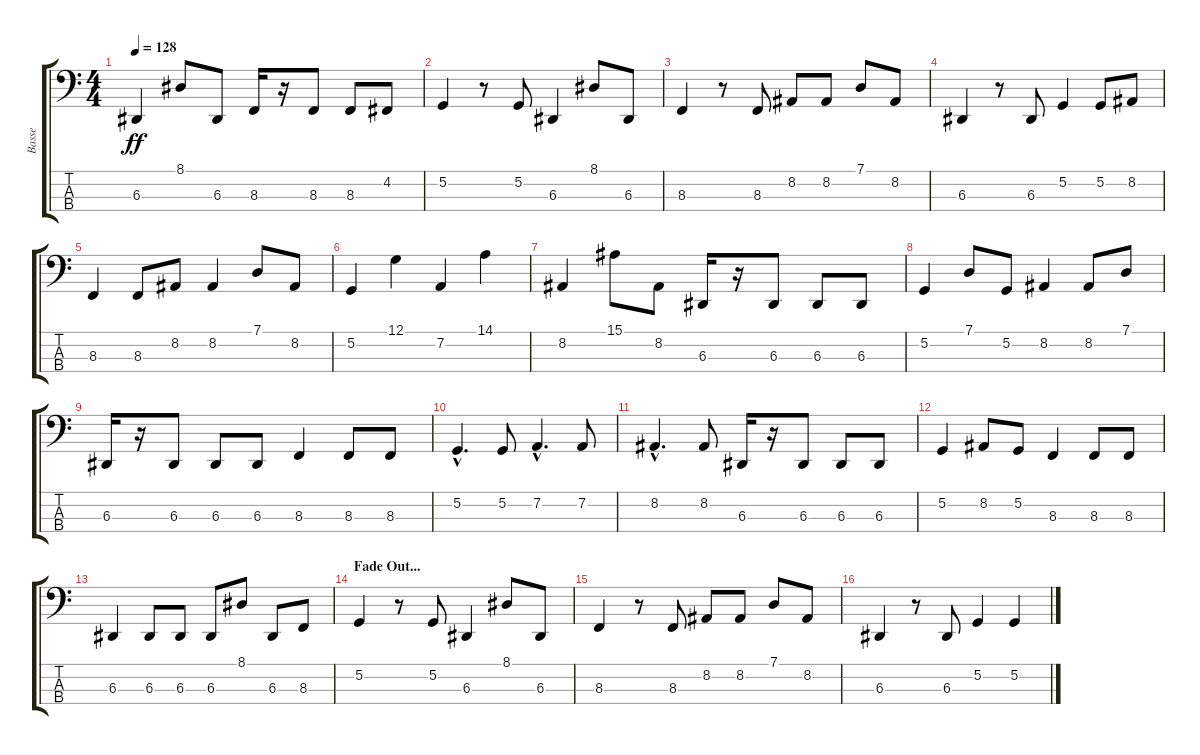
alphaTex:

\track ("Basse" "Basse") {instrument electricbasspick}
\staff {score tabs}
\tuning (G1 D1 A0 E0) {hide}
\ts (4 4)
\tempo 128
\clef f4
\ks c
6.3.4{dy ff} 8.1.8 6.3.8 8.3.16 r.16 8.3.8 8.3.8 4.2.8 |
5.2.4 r.8 5.2.8 6.3.4 8.1.8 6.3.8 |
8.3.4 r.8 8.3.8 8.2.8 8.2.8 7.1.8 8.2.8 |
6.3.4 r.8 6.3.8 5.2.4 5.2.8 8.2.8 |
8.3.4 8.3.8 8.2.8 8.2.4 7.1.8 8.2.8 |
5.2.4 12.1.4 7.2.4 14.1.4 |
8.2.4 15.1.8 8.2.8 6.3.16 r.16 6.3.8 6.3.8 6.3.8 |
5.2.4 7.1.8 5.2.8 8.2.4 8.2.8 7.1.8 |
6.3.16 r.16 6.3.8 6.3.8 6.3.8 8.3.4 8.3.8 8.3.8 |
5.2{hac}.4{d} 5.2.8 7.2{hac}.4{d} 7.2.8 |
8.2{hac}.4{d} 8.2.8 6.3.16 r.16 6.3.8 6.3.8 6.3.8 |
5.2.4 8.2.8 5.2.8 8.3.4 8.3.8 8.3.8 |
6.3.4 6.3.8 6.3.8 6.3.8 8.1.8 6.3.8 8.3.8 |
\section ("" "Fade Out...")
5.2.4 r.8 5.2.8 6.3.4 8.1.8 6.3.8 |
8.3.4 r.8 8.3.8 8.2.8 8.2.8 7.1.8 8.2.8 |
6.3.4 r.8 6.3.8 5.2.4 5.2.4
